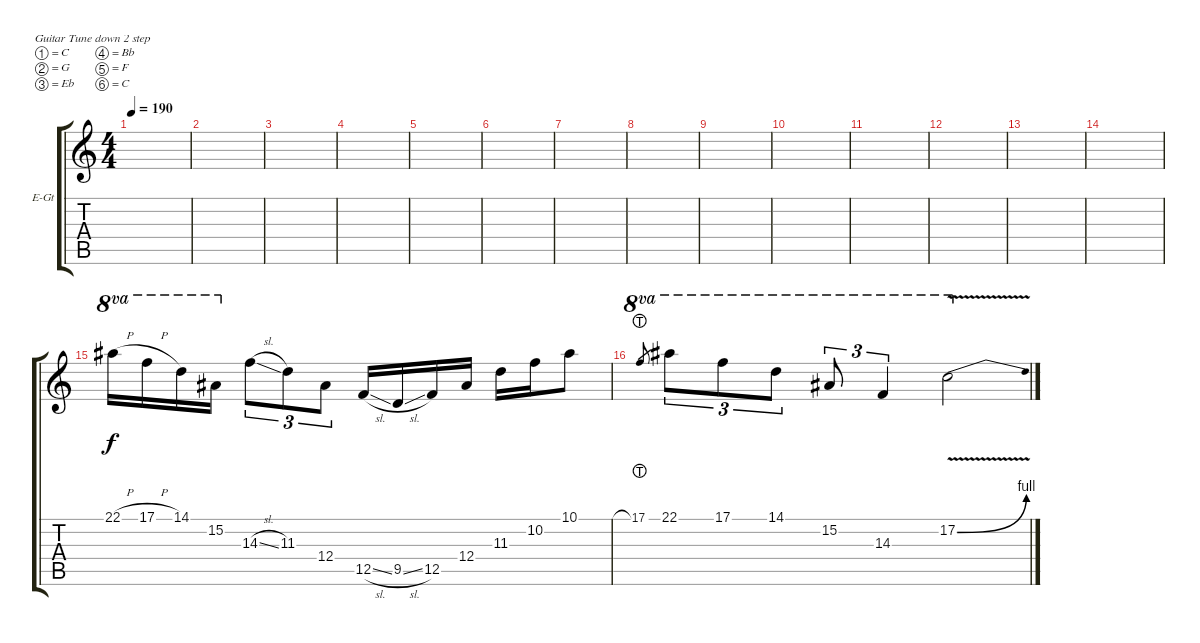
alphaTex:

\bracketExtendMode groupsimilarinstruments
\firstSystemTrackNameOrientation horizontal
\otherSystemsTrackNameOrientation horizontal
\track ("Electric Guitar" "E-Gt") {instrument distortionguitar}
\staff {score tabs}
\tuning (C4 G3 Eb3 Bb2 F2 C2)
\ts (4 4)
\tempo 190
\clef g2
\ks c
|
|
|
|
|
|
|
|
|
|
|
|
|
|
22.1{h}.16{ot 8va dy f} 17.1{h}.16{ot 8va} 14.1.16{ot 8va} 15.2.16{ot 8va} 14.3{sl}.8{tu (3 2)} 11.3.8{tu (3 2)} 12.4.8{tu (3 2)} 12.5{sl}.16 9.5{sl}.16 12.5.16 12.4.16 11.3.16 10.2.16 10.1.8 |
17.1{lht}.8{ot 8va gr} 22.1.8{tu (3 2) ot 8va} 17.1.8{tu (3 2) ot 8va} 14.1.8{tu (3 2) ot 8va} 15.2.8{tu (3 2) ot 8va} 14.3.4{tu (3 2) ot 8va} 17.2{be (bend 0 0 15 4) v}.2{ot 8va}
